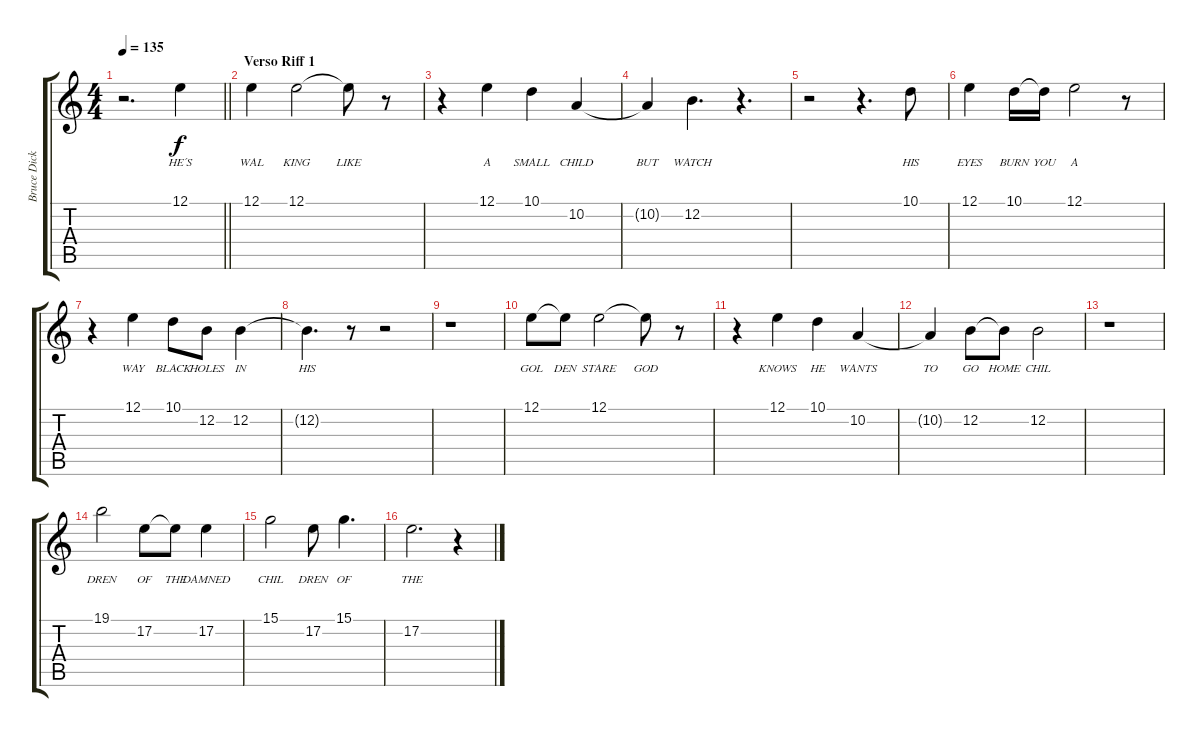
\track ("Bruce Dickinson" "Bruce Dick") {instrument lead2sawtooth}
\staff {score tabs}
\tuning (E4 B3 G3 D3 A2 E2) {hide}
\ts (4 4)
\tempo 135
\clef g2
\barLineRight lightlight
\ks c
r.2{d dy f} 12.1.4{lyrics (0 "HE´S") lyrics (1 "") lyrics (2 "") lyrics (3 "") lyrics (4 "")} |
\section ("" "Verso Riff 1")
12.1.4{lyrics (0 "WAL") lyrics (1 "") lyrics (2 "") lyrics (3 "") lyrics (4 "")} 12.1.2{lyrics (0 "KING") lyrics (1 "") lyrics (2 "") lyrics (3 "") lyrics (4 "")} 12.1{t}.8{lyrics (0 "LIKE") lyrics (1 "") lyrics (2 "") lyrics (3 "") lyrics (4 "")} r.8 |
r.4 12.1.4{lyrics (0 "A") lyrics (1 "") lyrics (2 "") lyrics (3 "") lyrics (4 "")} 10.1.4{lyrics (0 "SMALL") lyrics (1 "") lyrics (2 "") lyrics (3 "") lyrics (4 "")} 10.2.4{lyrics (0 "CHILD") lyrics (1 "") lyrics (2 "") lyrics (3 "") lyrics (4 "")} |
10.2{t}.4{lyrics (0 "BUT") lyrics (1 "") lyrics (2 "") lyrics (3 "") lyrics (4 "")} 12.2.4{d lyrics (0 "WATCH") lyrics (1 "") lyrics (2 "") lyrics (3 "") lyrics (4 "")} r.4{d} |
r.2 r.4{d} 10.1.8{lyrics (0 "HIS") lyrics (1 "") lyrics (2 "") lyrics (3 "") lyrics (4 "")} |
12.1.4{lyrics (0 "EYES") lyrics (1 "") lyrics (2 "") lyrics (3 "") lyrics (4 "")} 10.1.16{lyrics (0 "BURN") lyrics (1 "") lyrics (2 "") lyrics (3 "") lyrics (4 "")} 10.1{t}.16{lyrics (0 "YOU") lyrics (1 "") lyrics (2 "") lyrics (3 "") lyrics (4 "")} 12.1.2{lyrics (0 "A") lyrics (1 "") lyrics (2 "") lyrics (3 "") lyrics (4 "")} r.8 |
r.4 12.1.4{lyrics (0 "WAY") lyrics (1 "") lyrics (2 "") lyrics (3 "") lyrics (4 "")} 10.1.8{lyrics (0 "BLACK") lyrics (1 "") lyrics (2 "") lyrics (3 "") lyrics (4 "")} 12.2.8{lyrics (0 "HOLES") lyrics (1 "") lyrics (2 "") lyrics (3 "") lyrics (4 "")} 12.2.4{lyrics (0 "IN") lyrics (1 "") lyrics (2 "") lyrics (3 "") lyrics (4 "")} |
12.2{t}.4{d lyrics (0 "HIS") lyrics (1 "") lyrics (2 "") lyrics (3 "") lyrics (4 "")} r.8 r.2 |
r.1 |
12.1.8{lyrics (0 "GOL") lyrics (1 "") lyrics (2 "") lyrics (3 "") lyrics (4 "")} 12.1{t}.8{lyrics (0 "DEN") lyrics (1 "") lyrics (2 "") lyrics (3 "") lyrics (4 "")} 12.1.2{lyrics (0 "STARE") lyrics (1 "") lyrics (2 "") lyrics (3 "") lyrics (4 "")} 12.1{t}.8{lyrics (0 "GOD") lyrics (1 "") lyrics (2 "") lyrics (3 "") lyrics (4 "")} r.8 |
r.4 12.1.4{lyrics (0 "KNOWS") lyrics (1 "") lyrics (2 "") lyrics (3 "") lyrics (4 "")} 10.1.4{lyrics (0 "HE") lyrics (1 "") lyrics (2 "") lyrics (3 "") lyrics (4 "")} 10.2.4{lyrics (0 "WANTS") lyrics (1 "") lyrics (2 "") lyrics (3 "") lyrics (4 "")} |
10.2{t}.4{lyrics (0 "TO") lyrics (1 "") lyrics (2 "") lyrics (3 "") lyrics (4 "")} 12.2.8{lyrics (0 "GO") lyrics (1 "") lyrics (2 "") lyrics (3 "") lyrics (4 "")} 12.2{t}.8{lyrics (0 "HOME") lyrics (1 "") lyrics (2 "") lyrics (3 "") lyrics (4 "")} 12.2.2{lyrics (0 "CHIL") lyrics (1 "") lyrics (2 "") lyrics (3 "") lyrics (4 "")} |
r.1 |
19.1.2{lyrics (0 "DREN") lyrics (1 "") lyrics (2 "") lyrics (3 "") lyrics (4 "")} 17.2.8{lyrics (0 "OF") lyrics (1 "") lyrics (2 "") lyrics (3 "") lyrics (4 "")} 17.2{t}.8{lyrics (0 "THE") lyrics (1 "") lyrics (2 "") lyrics (3 "") lyrics (4 "")} 17.2.4{lyrics (0 "DAMNED") lyrics (1 "") lyrics (2 "") lyrics (3 "") lyrics (4 "")} |
15.1.2{lyrics (0 "CHIL") lyrics (1 "") lyrics (2 "") lyrics (3 "") lyrics (4 "")} 17.2.8{lyrics (0 "DREN") lyrics (1 "") lyrics (2 "") lyrics (3 "") lyrics (4 "")} 15.1.4{d lyrics (0 "OF") lyrics (1 "") lyrics (2 "") lyrics (3 "") lyrics (4 "")} |
17.2.2{d lyrics (0 "THE") lyrics (1 "") lyrics (2 "") lyrics (3 "") lyrics (4 "")} r.4
